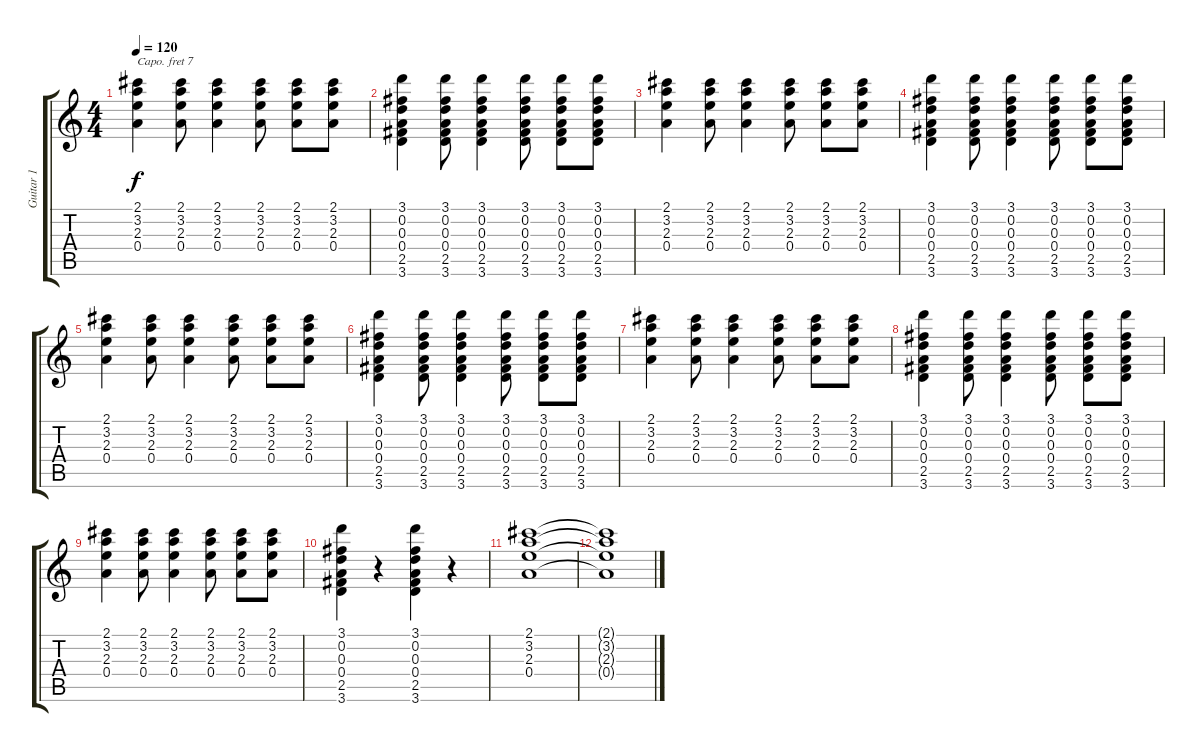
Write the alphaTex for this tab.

\track ("Guitar 1" "Guitar 1") {instrument electricguitarclean}
\staff {score tabs}
\capo 7
\tuning (E4 B3 G3 D3 A2 E2) {hide}
\ts (4 4)
\tempo 120
\clef g2
\ks c
(2.1 3.2 2.3 0.4).4{dy f} (2.1 3.2 2.3 0.4).8 (2.1 3.2 2.3 0.4).4 (2.1 3.2 2.3 0.4).8 (2.1 3.2 2.3 0.4).8 (2.1 3.2 2.3 0.4).8 |
(3.1 0.2 0.3 0.4 2.5 3.6).4 (3.1 0.2 0.3 0.4 2.5 3.6).8 (3.1 0.2 0.3 0.4 2.5 3.6).4 (3.1 0.2 0.3 0.4 2.5 3.6).8 (3.1 0.2 0.3 0.4 2.5 3.6).8 (3.1 0.2 0.3 0.4 2.5 3.6).8 |
(2.1 3.2 2.3 0.4).4 (2.1 3.2 2.3 0.4).8 (2.1 3.2 2.3 0.4).4 (2.1 3.2 2.3 0.4).8 (2.1 3.2 2.3 0.4).8 (2.1 3.2 2.3 0.4).8 |
(3.1 0.2 0.3 0.4 2.5 3.6).4 (3.1 0.2 0.3 0.4 2.5 3.6).8 (3.1 0.2 0.3 0.4 2.5 3.6).4 (3.1 0.2 0.3 0.4 2.5 3.6).8 (3.1 0.2 0.3 0.4 2.5 3.6).8 (3.1 0.2 0.3 0.4 2.5 3.6).8 |
(2.1 3.2 2.3 0.4).4 (2.1 3.2 2.3 0.4).8 (2.1 3.2 2.3 0.4).4 (2.1 3.2 2.3 0.4).8 (2.1 3.2 2.3 0.4).8 (2.1 3.2 2.3 0.4).8 |
(3.1 0.2 0.3 0.4 2.5 3.6).4 (3.1 0.2 0.3 0.4 2.5 3.6).8 (3.1 0.2 0.3 0.4 2.5 3.6).4 (3.1 0.2 0.3 0.4 2.5 3.6).8 (3.1 0.2 0.3 0.4 2.5 3.6).8 (3.1 0.2 0.3 0.4 2.5 3.6).8 |
(2.1 3.2 2.3 0.4).4 (2.1 3.2 2.3 0.4).8 (2.1 3.2 2.3 0.4).4 (2.1 3.2 2.3 0.4).8 (2.1 3.2 2.3 0.4).8 (2.1 3.2 2.3 0.4).8 |
(3.1 0.2 0.3 0.4 2.5 3.6).4 (3.1 0.2 0.3 0.4 2.5 3.6).8 (3.1 0.2 0.3 0.4 2.5 3.6).4 (3.1 0.2 0.3 0.4 2.5 3.6).8 (3.1 0.2 0.3 0.4 2.5 3.6).8 (3.1 0.2 0.3 0.4 2.5 3.6).8 |
(2.1 3.2 2.3 0.4).4 (2.1 3.2 2.3 0.4).8 (2.1 3.2 2.3 0.4).4 (2.1 3.2 2.3 0.4).8 (2.1 3.2 2.3 0.4).8 (2.1 3.2 2.3 0.4).8 |
(3.1 0.2 0.3 0.4 2.5 3.6).4 r.4 (3.1 0.2 0.3 0.4 2.5 3.6).4 r.4 |
(2.1 3.2 2.3 0.4).1 |
(2.1{t} 3.2{t} 2.3{t} 0.4{t}).1
